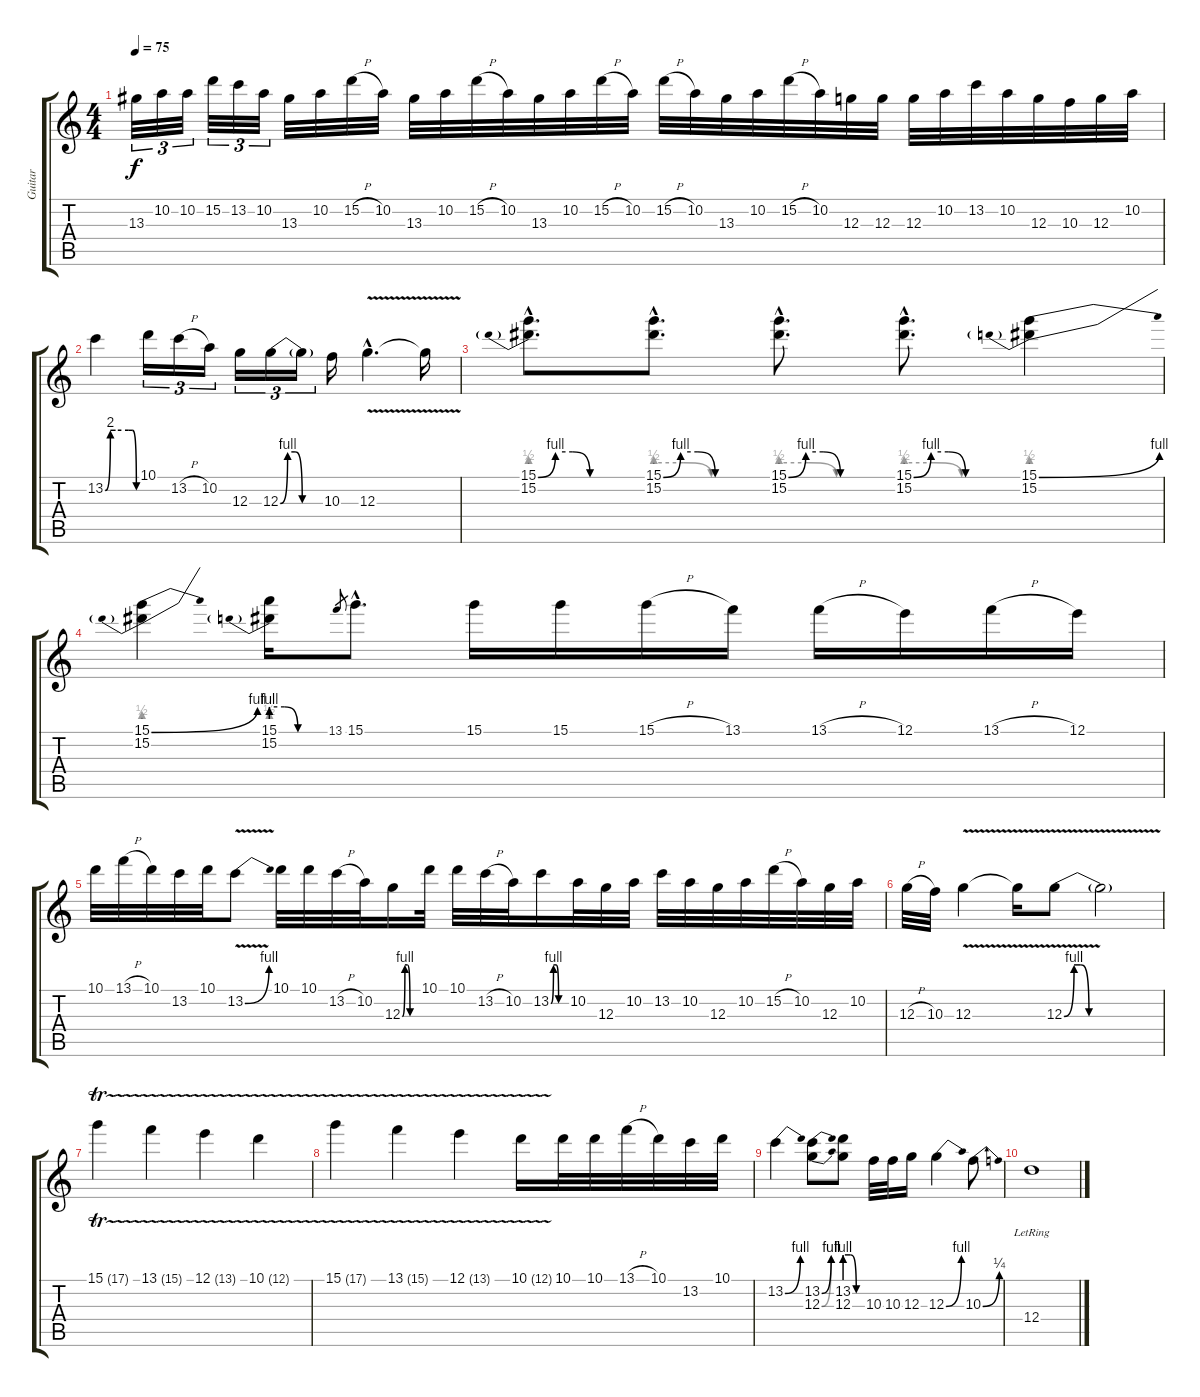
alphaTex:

\track ("Guitar" "Guitar") {instrument overdrivenguitar}
\staff {score tabs}
\tuning (E4 B3 G3 D3 A2 E2) {hide}
\ts (4 4)
\tempo 75
\clef g2
\ks c
13.3.32{tu (3 2) dy f} 10.2.32{tu (3 2)} 10.2.32{tu (3 2)} 15.2.32{tu (3 2)} 13.2.32{tu (3 2)} 10.2.32{tu (3 2)} 13.3.32 10.2.32 15.2{h}.32 10.2.32 13.3.32 10.2.32 15.2{h}.32 10.2.32 13.3.32 10.2.32 15.2{h}.32 10.2.32 15.2{h}.32 10.2.32 13.3.32 10.2.32 15.2{h}.32 10.2.32 12.3.32 12.3.32 12.3.32 10.2.32 13.2.32 10.2.32 12.3.32 10.3.32 12.3.32 10.2.32 |
13.2{be (custom 0 0 10 8 20 8 45 8 52 8 60 0)}.4 10.1.16{tu (3 2)} 13.2{h}.16{tu (3 2)} 10.2.16{tu (3 2)} 12.3.16{tu (3 2)} 12.3{be (custom 0 0 10 4 20 4 30 0 60 0)}.16{tu (3 2)} 12.3{t}.16{tu (3 2)} 10.3.16 12.3{v hac}.4{d} 12.3{t}.16 |
(15.1{be (custom 0 0 10 4 20 4 30 0 60 0) hac} 15.2{be (prebend 0 2 60 2) hac}).8{d} (15.1{be (custom 0 0 10 4 20 4 30 0 60 0) hac} 15.2{be (custom 0 2 15 2 30 0 60 0) hac}).8{d} (15.1{be (custom 0 0 10 4 20 4 30 0 60 0) hac} 15.2{be (custom 0 2 15 2 30 0 60 0) hac}).8{d} (15.1{be (custom 0 0 10 4 20 4 30 0 60 0) hac} 15.2{be (custom 0 2 15 2 30 0 60 0) hac}).8{d} (15.1{be (bend 0 0 60 4)} 15.2{be (prebend 0 2 60 2)}).4 |
(15.1{be (bend 0 0 60 4)} 15.2{be (prebend 0 2 60 2)}).4 (15.1{be (custom 0 4 15 4 30 0 60 0)} 15.2{be (prebend 0 2 60 2)}).16 13.1.8{gr} 15.1{hac}.8{d} 15.1.16 15.1.16 15.1{h}.16 13.1.16 13.1{h}.16 12.1.16 13.1{h}.16 12.1.16 |
10.1.32 13.1{h}.32 10.1.32 13.2.32 10.1.32 13.2{be (bend 0 0 60 4) v}.8 10.1.32 10.1.32 13.2{h}.32 10.2.32 12.3{be (custom 0 0 10 4 20 4 30 0 60 0)}.16 10.1.32 10.1.32 13.2{h}.32 10.2.32 13.2{be (custom 0 0 10 4 20 4 30 0 60 0)}.16 10.2.32 12.3.32 10.2.32 13.2.32 10.2.32 12.3.32 10.2.32 15.2{h}.32 10.2.32 12.3.32 10.2.32 |
12.3{h}.32 10.3.32 12.3{v}.4 12.3{t}.16 12.3{be (custom 0 0 6 4 10 4 15 0 30 0 60 0) v}.8 12.3{t}.2 |
15.1{tr (17 32)}.4 13.1{tr (15 32)}.4 12.1{tr (13 32)}.4 10.1{tr (12 32)}.4 |
15.1{tr (17 32)}.4 13.1{tr (15 32)}.4 12.1{tr (13 32)}.4 10.1{tr (12 32)}.16 10.1.32 10.1.32 13.1{h}.32 10.1.32 13.2.32 10.1.32 |
13.2{be (bend 0 0 60 4)}.4 (13.2{be (bend 0 0 60 4)} 12.3{be (bend 0 0 60 4)}).8 (13.2{be (custom 0 4 20 4 40 0 60 0)} 12.3).8 10.3.32 10.3.32 12.3.16 12.3{be (bend 0 0 60 4)}.4 10.3{be (bend 0 0 60 1)}.8 |
12.4{lr}.1
